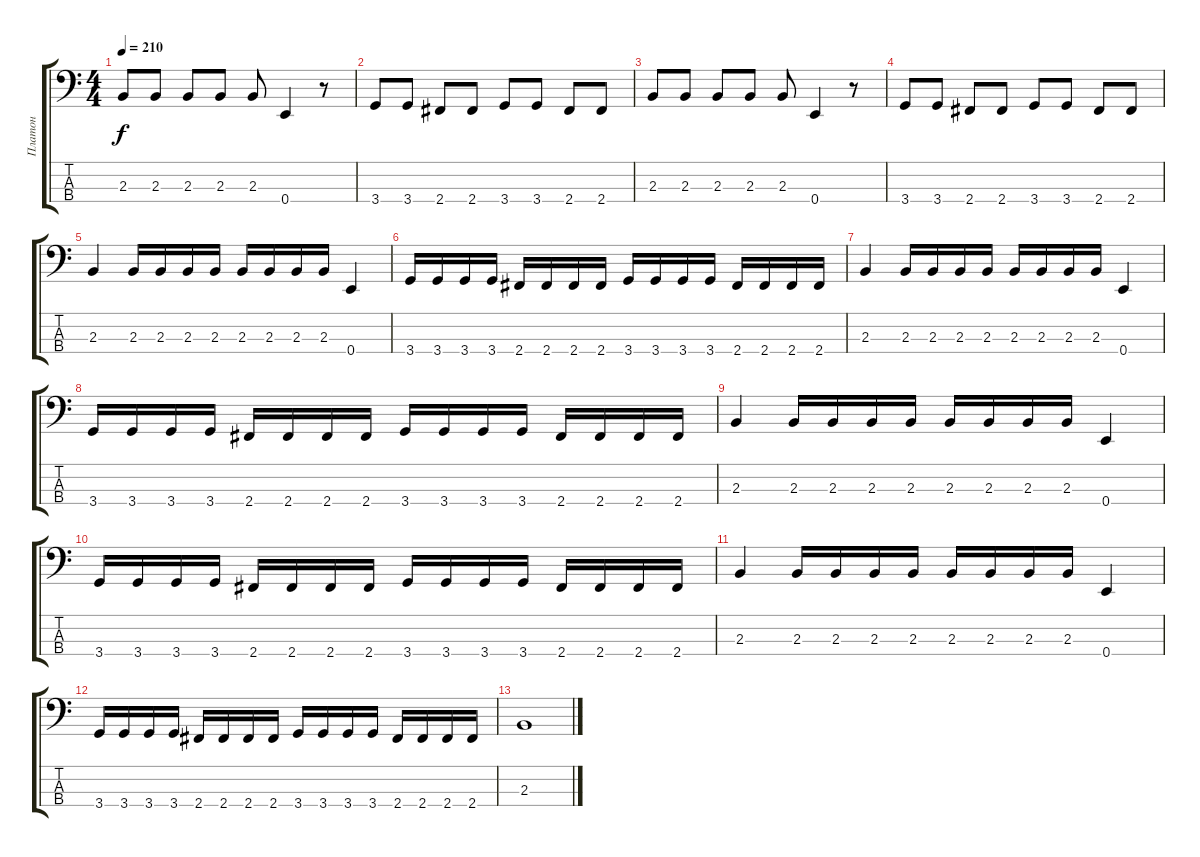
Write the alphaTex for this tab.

\track ("Платон" "Платон") {instrument electricbassfinger}
\staff {score tabs}
\tuning (G2 D2 A1 E1) {hide}
\ts (4 4)
\tempo 210
\clef f4
\ks c
2.3.8{dy f} 2.3.8 2.3.8 2.3.8 2.3.8 0.4.4 r.8 |
3.4.8 3.4.8 2.4.8 2.4.8 3.4.8 3.4.8 2.4.8 2.4.8 |
2.3.8 2.3.8 2.3.8 2.3.8 2.3.8 0.4.4 r.8 |
3.4.8 3.4.8 2.4.8 2.4.8 3.4.8 3.4.8 2.4.8 2.4.8 |
2.3.4 2.3.16 2.3.16 2.3.16 2.3.16 2.3.16 2.3.16 2.3.16 2.3.16 0.4.4 |
3.4.16 3.4.16 3.4.16 3.4.16 2.4.16 2.4.16 2.4.16 2.4.16 3.4.16 3.4.16 3.4.16 3.4.16 2.4.16 2.4.16 2.4.16 2.4.16 |
2.3.4 2.3.16 2.3.16 2.3.16 2.3.16 2.3.16 2.3.16 2.3.16 2.3.16 0.4.4 |
3.4.16 3.4.16 3.4.16 3.4.16 2.4.16 2.4.16 2.4.16 2.4.16 3.4.16 3.4.16 3.4.16 3.4.16 2.4.16 2.4.16 2.4.16 2.4.16 |
2.3.4 2.3.16 2.3.16 2.3.16 2.3.16 2.3.16 2.3.16 2.3.16 2.3.16 0.4.4 |
3.4.16 3.4.16 3.4.16 3.4.16 2.4.16 2.4.16 2.4.16 2.4.16 3.4.16 3.4.16 3.4.16 3.4.16 2.4.16 2.4.16 2.4.16 2.4.16 |
2.3.4 2.3.16 2.3.16 2.3.16 2.3.16 2.3.16 2.3.16 2.3.16 2.3.16 0.4.4 |
3.4.16 3.4.16 3.4.16 3.4.16 2.4.16 2.4.16 2.4.16 2.4.16 3.4.16 3.4.16 3.4.16 3.4.16 2.4.16 2.4.16 2.4.16 2.4.16 |
2.3.1
